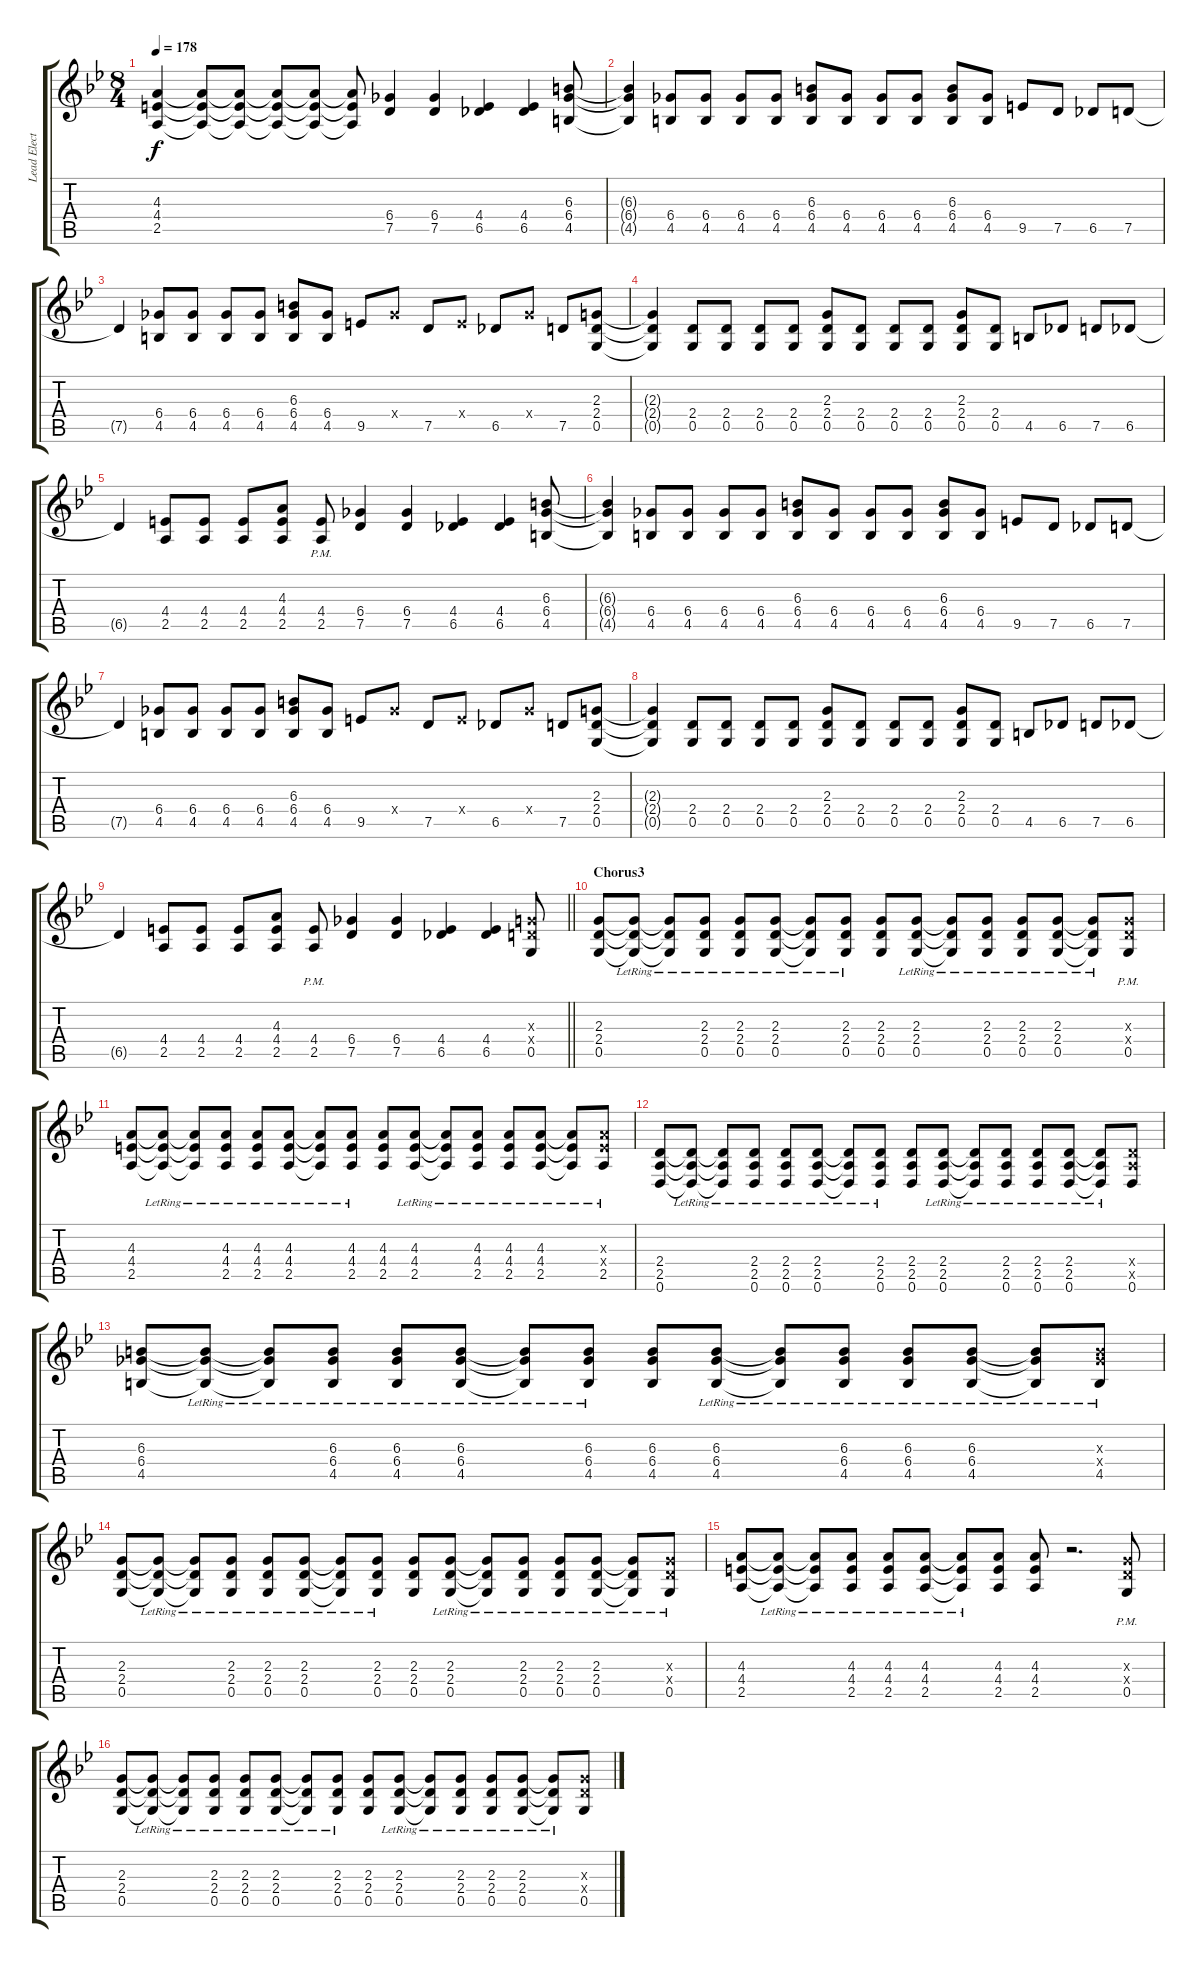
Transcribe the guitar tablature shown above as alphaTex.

\track ("Lead Electric Guitar" "Lead Elect") {instrument overdrivenguitar}
\staff {score tabs}
\tuning (D4 A3 F3 C3 G2 D2) {hide}
\ts (8 4)
\tempo 178
\clef g2
\ks bb
(4.3{t} 4.4{t} 2.5{t}).4{dy f} (4.3{t} 4.4{t} 2.5{t}).8 (4.3{t} 4.4{t} 2.5{t}).8 (4.3{t} 4.4{t} 2.5{t}).8 (4.3{t} 4.4{t} 2.5{t}).8 (4.3{t} 4.4{t} 2.5{t}).8 (6.4 7.5).4 (6.4 7.5).4 (4.4 6.5).4 (4.4 6.5).4 (6.3 6.4 4.5).8 |
(6.3{t} 6.4{t} 4.5{t}).4 (6.4 4.5).8 (6.4 4.5).8 (6.4 4.5).8 (6.4 4.5).8 (6.3 6.4 4.5).8 (6.4 4.5).8 (6.4 4.5).8 (6.4 4.5).8 (6.3 6.4 4.5).8 (6.4 4.5).8 9.5.8 7.5.8 6.5.8 7.5.8 |
7.5{t}.4 (6.4 4.5).8 (6.4 4.5).8 (6.4 4.5).8 (6.4 4.5).8 (6.3 6.4 4.5).8 (6.4 4.5).8 9.5.8 6.4{x}.8 7.5.8 4.4{x}.8 6.5.8 6.4{x}.8 7.5.8 (2.3 2.4 0.5).8 |
(2.3{t} 2.4{t} 0.5{t}).4 (2.4 0.5).8 (2.4 0.5).8 (2.4 0.5).8 (2.4 0.5).8 (2.3 2.4 0.5).8 (2.4 0.5).8 (2.4 0.5).8 (2.4 0.5).8 (2.3 2.4 0.5).8 (2.4 0.5).8 4.5.8 6.5.8 7.5.8 6.5.8 |
6.5{t}.4 (4.4 2.5).8 (4.4 2.5).8 (4.4 2.5).8 (4.3 4.4 2.5).8 (4.4 2.5{pm}).8 (6.4 7.5).4 (6.4 7.5).4 (4.4 6.5).4 (4.4 6.5).4 (6.3 6.4 4.5).8 |
(6.3{t} 6.4{t} 4.5{t}).4 (6.4 4.5).8 (6.4 4.5).8 (6.4 4.5).8 (6.4 4.5).8 (6.3 6.4 4.5).8 (6.4 4.5).8 (6.4 4.5).8 (6.4 4.5).8 (6.3 6.4 4.5).8 (6.4 4.5).8 9.5.8 7.5.8 6.5.8 7.5.8 |
7.5{t}.4 (6.4 4.5).8 (6.4 4.5).8 (6.4 4.5).8 (6.4 4.5).8 (6.3 6.4 4.5).8 (6.4 4.5).8 9.5.8 6.4{x}.8 7.5.8 4.4{x}.8 6.5.8 6.4{x}.8 7.5.8 (2.3 2.4 0.5).8 |
(2.3{t} 2.4{t} 0.5{t}).4 (2.4 0.5).8 (2.4 0.5).8 (2.4 0.5).8 (2.4 0.5).8 (2.3 2.4 0.5).8 (2.4 0.5).8 (2.4 0.5).8 (2.4 0.5).8 (2.3 2.4 0.5).8 (2.4 0.5).8 4.5.8 6.5.8 7.5.8 6.5.8 |
\barLineRight lightlight
6.5{t}.4 (4.4 2.5).8 (4.4 2.5).8 (4.4 2.5).8 (4.3 4.4 2.5).8 (4.4 2.5{pm}).8 (6.4 7.5).4 (6.4 7.5).4 (4.4 6.5).4 (4.4 6.5).4 (2.3{x} 2.4{x} 0.5).8 |
\section ("" "Chorus3")
(2.3 2.4 0.5).8 (2.3{lr t} 2.4{lr t} 0.5{lr t}).8 (2.3{lr t} 2.4{lr t} 0.5{lr t}).8 (2.3{lr} 2.4{lr} 0.5{lr}).8 (2.3{lr} 2.4{lr} 0.5{lr}).8 (2.3{lr} 2.4{lr} 0.5{lr}).8 (2.3{lr t} 2.4{lr t} 0.5{lr t}).8 (2.3{lr} 2.4{lr} 0.5{lr}).8 (2.3 2.4 0.5).8 (2.3{lr} 2.4{lr} 0.5{lr}).8 (2.3{lr t} 2.4{lr t} 0.5{lr t}).8 (2.3{lr} 2.4{lr} 0.5{lr}).8 (2.3{lr} 2.4{lr} 0.5{lr}).8 (2.3{lr} 2.4{lr} 0.5{lr}).8 (2.3{lr t} 2.4{lr t} 0.5{lr t}).8 (2.3{pm x} 2.4{x} 0.5).8 |
(4.3 4.4 2.5).8 (4.3{lr t} 4.4{lr t} 2.5{lr t}).8 (4.3{lr t} 4.4{lr t} 2.5{lr t}).8 (4.3{lr} 4.4{lr} 2.5{lr}).8 (4.3{lr} 4.4{lr} 2.5{lr}).8 (4.3{lr} 4.4{lr} 2.5{lr}).8 (4.3{lr t} 4.4{lr t} 2.5{lr t}).8 (4.3{lr} 4.4{lr} 2.5{lr}).8 (4.3 4.4 2.5).8 (4.3{lr} 4.4{lr} 2.5{lr}).8 (4.3{lr t} 4.4{lr t} 2.5{lr t}).8 (4.3{lr} 4.4{lr} 2.5{lr}).8 (4.3{lr} 4.4{lr} 2.5{lr}).8 (4.3{lr} 4.4{lr} 2.5{lr}).8 (4.3{lr t} 4.4{lr t} 2.5{lr t}).8 (4.3{x} 4.4{x} 2.5{lr}).8 |
(2.4 2.5 0.6).8 (2.4{lr t} 2.5{lr t} 0.6{t}).8 (2.4{lr t} 2.5{lr t} 0.6{t}).8 (2.4{lr} 2.5{lr} 0.6).8 (2.4{lr} 2.5{lr} 0.6).8 (2.4{lr} 2.5{lr} 0.6).8 (2.4{lr t} 2.5{lr t} 0.6{t}).8 (2.4{lr} 2.5{lr} 0.6).8 (2.4 2.5 0.6).8 (2.4{lr} 2.5{lr} 0.6).8 (2.4{lr t} 2.5{lr t} 0.6{t}).8 (2.4{lr} 2.5{lr} 0.6).8 (2.4{lr} 2.5{lr} 0.6).8 (2.4{lr} 2.5{lr} 0.6).8 (2.4{lr t} 2.5{lr t} 0.6{t}).8 (2.4{x} 2.5{x} 0.6).8 |
(6.3 6.4 4.5).8 (6.3{lr t} 6.4{lr t} 4.5{lr t}).8 (6.3{lr t} 6.4{lr t} 4.5{lr t}).8 (6.3{lr} 6.4{lr} 4.5{lr}).8 (6.3{lr} 6.4{lr} 4.5{lr}).8 (6.3{lr} 6.4{lr} 4.5{lr}).8 (6.3{lr t} 6.4{lr t} 4.5{lr t}).8 (6.3{lr} 6.4{lr} 4.5{lr}).8 (6.3 6.4 4.5).8 (6.3{lr} 6.4{lr} 4.5{lr}).8 (6.3{lr t} 6.4{lr t} 4.5{lr t}).8 (6.3{lr} 6.4{lr} 4.5{lr}).8 (6.3{lr} 6.4{lr} 4.5{lr}).8 (6.3{lr} 6.4{lr} 4.5{lr}).8 (6.3{lr t} 6.4{lr t} 4.5{lr t}).8 (6.3{x} 6.4{x} 4.5{lr}).8 |
(2.3 2.4 0.5).8 (2.3{lr t} 2.4{lr t} 0.5{lr t}).8 (2.3{lr t} 2.4{lr t} 0.5{lr t}).8 (2.3{lr} 2.4{lr} 0.5{lr}).8 (2.3{lr} 2.4{lr} 0.5{lr}).8 (2.3{lr} 2.4{lr} 0.5{lr}).8 (2.3{lr t} 2.4{lr t} 0.5{lr t}).8 (2.3{lr} 2.4{lr} 0.5{lr}).8 (2.3 2.4 0.5).8 (2.3{lr} 2.4{lr} 0.5{lr}).8 (2.3{lr t} 2.4{lr t} 0.5{lr t}).8 (2.3{lr} 2.4{lr} 0.5{lr}).8 (2.3{lr} 2.4{lr} 0.5{lr}).8 (2.3{lr} 2.4{lr} 0.5{lr}).8 (2.3{lr t} 2.4{lr t} 0.5{lr t}).8 (2.3{x} 2.4{x} 0.5{lr}).8 |
(4.3 4.4 2.5).8 (4.3{lr t} 4.4{lr t} 2.5{lr t}).8 (4.3{lr t} 4.4{lr t} 2.5{lr t}).8 (4.3{lr} 4.4{lr} 2.5{lr}).8 (4.3{lr} 4.4{lr} 2.5{lr}).8 (4.3{lr} 4.4{lr} 2.5{lr}).8 (4.3{lr t} 4.4{lr t} 2.5{lr t}).8 (4.3 4.4 2.5).8 (4.3 4.4 2.5).8 r.2{d} (2.3{x} 2.4{pm x} 0.5).8 |
(2.3 2.4 0.5).8 (2.3{lr t} 2.4{lr t} 0.5{lr t}).8 (2.3{lr t} 2.4{lr t} 0.5{lr t}).8 (2.3{lr} 2.4{lr} 0.5{lr}).8 (2.3{lr} 2.4{lr} 0.5{lr}).8 (2.3{lr} 2.4{lr} 0.5{lr}).8 (2.3{lr t} 2.4{lr t} 0.5{lr t}).8 (2.3{lr} 2.4{lr} 0.5{lr}).8 (2.3 2.4 0.5).8 (2.3{lr} 2.4{lr} 0.5{lr}).8 (2.3{lr t} 2.4{lr t} 0.5{lr t}).8 (2.3{lr} 2.4{lr} 0.5{lr}).8 (2.3{lr} 2.4{lr} 0.5{lr}).8 (2.3{lr} 2.4{lr} 0.5{lr}).8 (2.3{lr t} 2.4{lr t} 0.5{lr t}).8 (2.3{x} 2.4{x} 0.5).8
